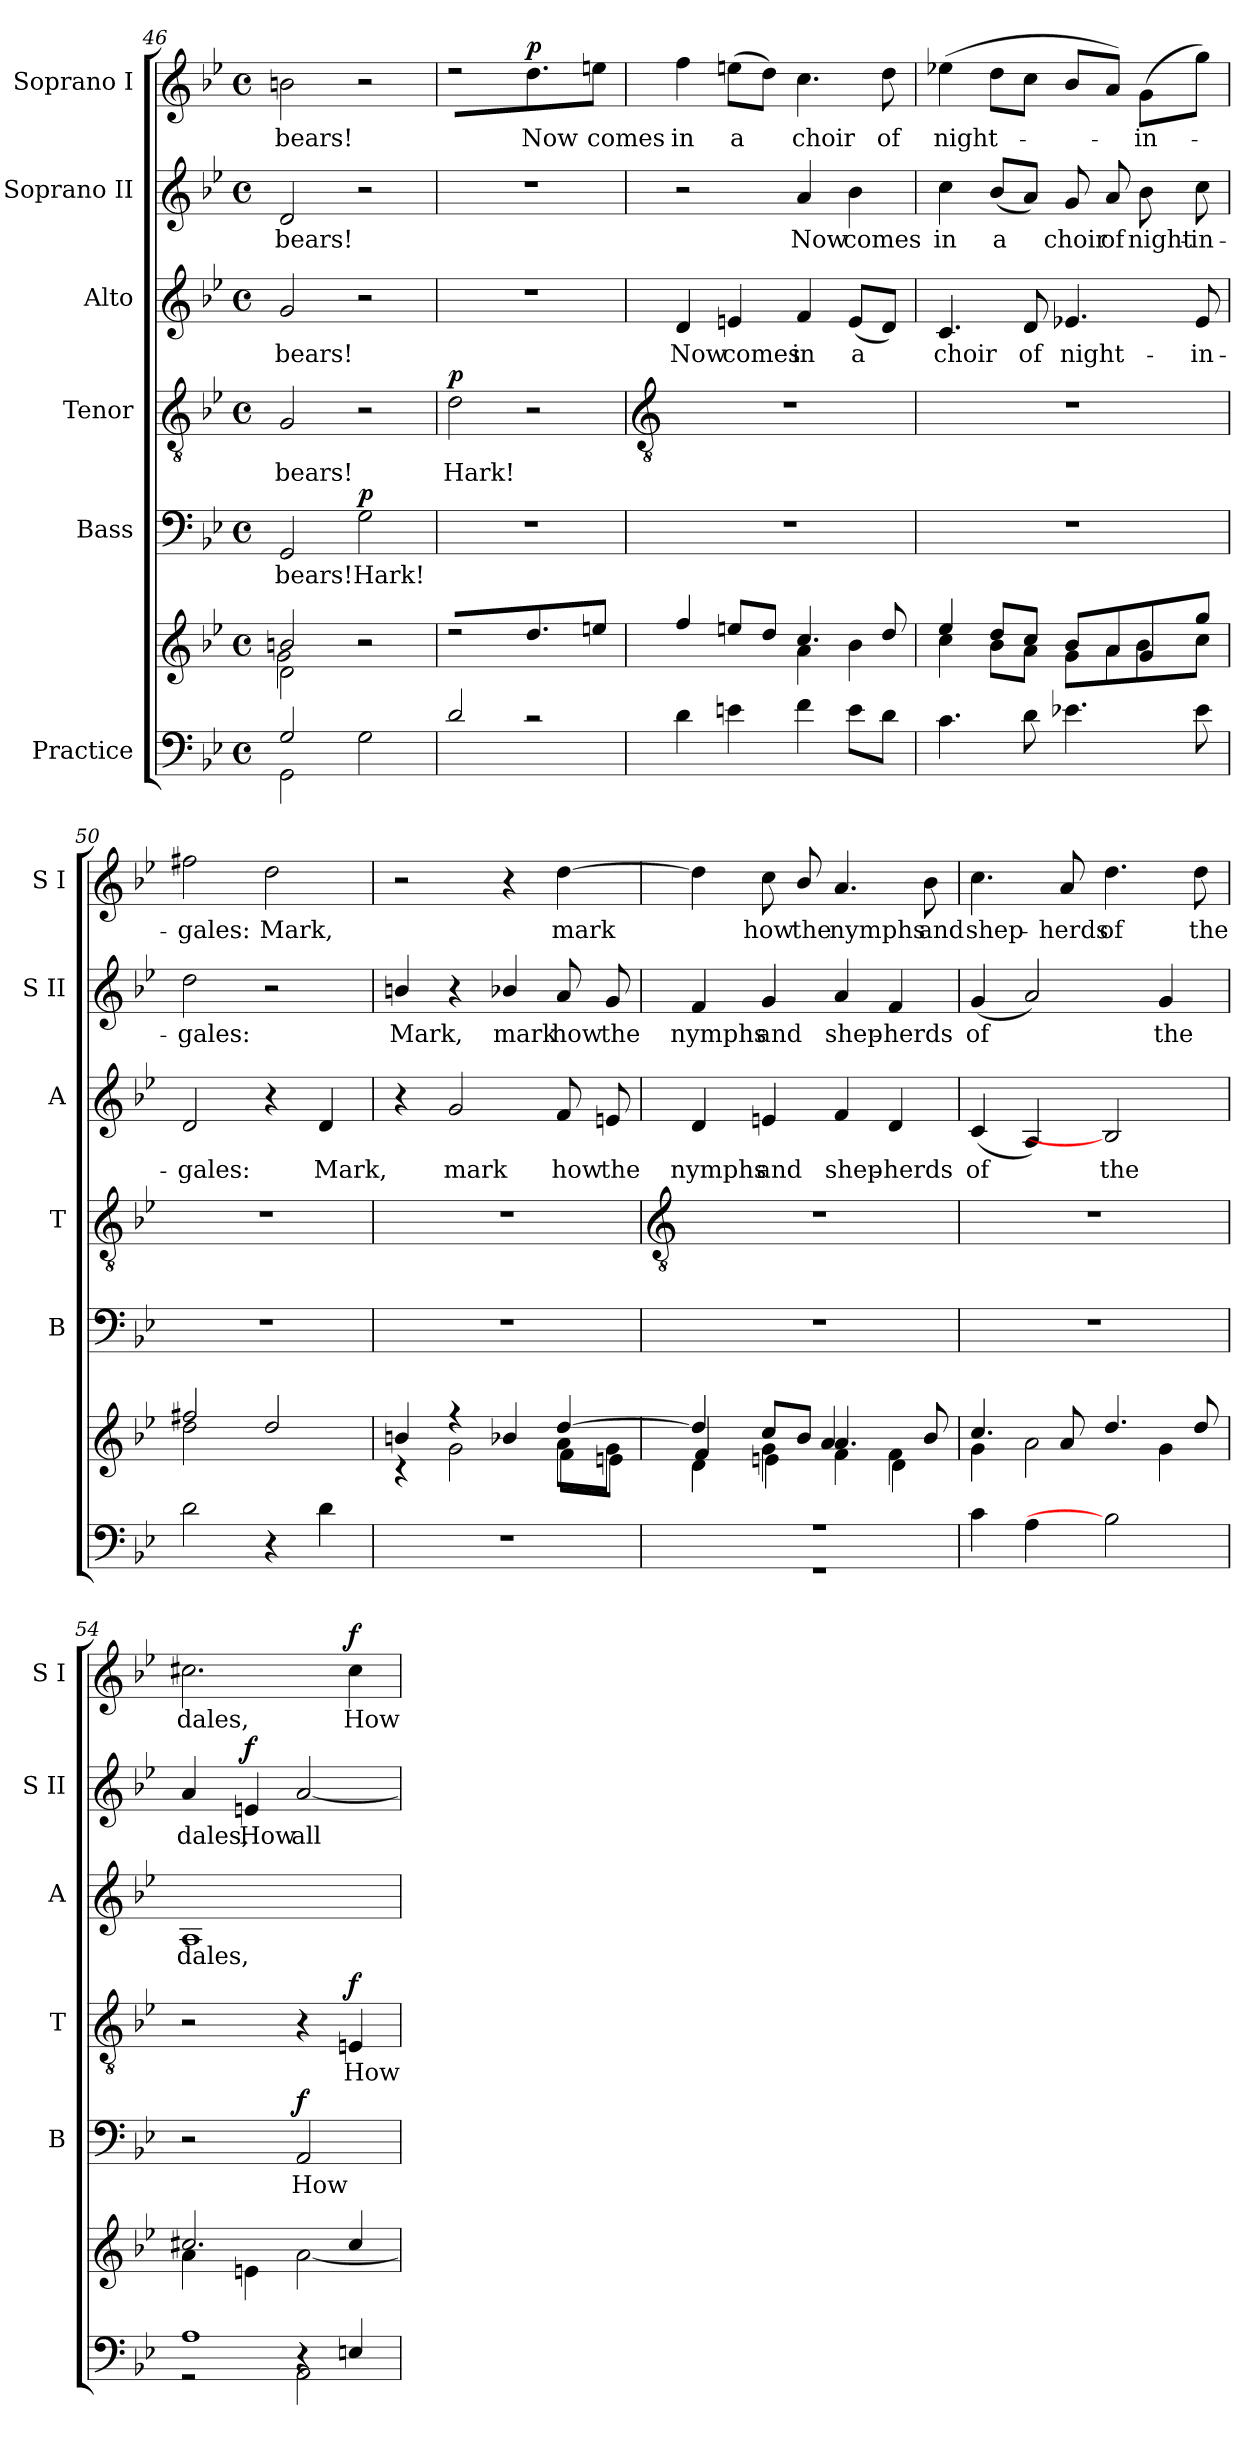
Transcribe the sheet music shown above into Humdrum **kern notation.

**kern	**kern	**kern	**text	**dynam	**kern	**text	**dynam	**kern	**text	**kern	**text	**dynam	**kern	**text	**dynam
*part6	*part6	*part5	*part5	*part5	*part4	*part4	*part4	*part3	*part3	*part2	*part2	*part2	*part1	*part1	*part1
*staff7	*staff6	*staff5	*staff5	*staff5	*staff4	*staff4	*staff4	*staff3	*staff3	*staff2	*staff2	*staff2	*staff1	*staff1	*staff1
*I"Practice	*	*I"Bass	*	*	*I"Tenor	*	*	*I"Alto	*	*I"Soprano II	*	*	*I"Soprano I	*	*
*	*	*I'B	*	*	*I'T	*	*	*I'A	*	*I'S II	*	*	*I'S I	*	*
*clefF4	*clefG2	*clefF4	*	*	*clefGv2	*	*	*clefG2	*	*clefG2	*	*	*clefG2	*	*
*k[b-e-]	*k[b-e-]	*k[b-e-]	*	*	*k[b-e-]	*	*	*k[b-e-]	*	*k[b-e-]	*	*	*k[b-e-]	*	*
*B-:	*B-:	*B-:	*	*	*B-:	*	*	*B-:	*	*B-:	*	*	*B-:	*	*
*M4/4	*M4/4	*M4/4	*	*	*M4/4	*	*	*M4/4	*	*M4/4	*	*	*M4/4	*	*
*met(c)	*met(c)	*met(c)	*	*	*met(c)	*	*	*met(c)	*	*met(c)	*	*	*met(c)	*	*
=46	=46	=46	=46	=46	=46	=46	=46	=46	=46	=46	=46	=46	=46	=46	=46
*^	*^	*	*	*	*	*	*	*	*	*	*	*	*	*	*
*	*	*	*^	*	*	*	*	*	*	*	*	*	*	*	*	*	*
!	!	!	!	!	!	!LO:LY:b	!	!	!LO:LY:b	!	!	!LO:LY:b	!	!LO:LY:b	!	!	!LO:LY:b	!
2G	2GG\	2bn/	2d	2g\	2GG	bears!	.	2G	bears!	.	2g	bears!	2d	bears!	.	2bn	bears!	.
!	!	!	!	!	!	!LO:LY:b	!LO:DY:b	!	!	!	!	!	!	!	!	!	!	!
2ryy	2G\	2r	2r	2r	2G	Hark!	p	2r	.	.	2r	.	2r	.	.	2r	.	.
=47	=47	=47	=47	=47	=47	=47	=47	=47	=47	=47	=47	=47	=47	=47	=47	=47	=47	=47
!	!	!	!	!	!	!	!	!	!LO:LY:b	!LO:DY:b	!	!	!	!	!	!	!	!
2d	1ryy	2r	1ryy	1ryy	1r	.	.	2d	Hark!	p	1r	.	1r	.	.	2r	.	.
!	!	!	!	!	!	!	!	!	!	!	!	!	!	!	!	!	!LO:LY:b	!LO:DY:b
2r	.	4.dd/	.	.	.	.	.	2r	.	.	.	.	.	.	.	4.dd	Now	p
!	!	!	!	!	!	!	!	!	!	!	!	!	!	!	!	!	!LO:LY:b	!
.	.	8een/J	.	.	.	.	.	.	.	.	.	.	.	.	.	8eenJ	comes	.
*v	*v	*	*	*	*	*	*	*	*	*	*	*	*	*	*	*	*	*
!!LO:LB:g=z
=48	=48	=48	=48	=48	=48	=48	=48	=48	=48	=48	=48	=48	=48	=48	=48	=48	=48
*	*	*	*	*	*	*	*clefGv2	*	*	*	*	*	*	*	*	*	*
!	!	!	!	!	!	!	!	!	!	!	!LO:LY:b	!	!	!	!	!LO:LY:b	!
4d	4ff/	2ryy	1ryy	1r	.	.	1r	.	.	4d	Now	2r	.	.	4ff	in	.
!	!	!	!	!	!	!	!	!	!	!	!LO:LY:b	!	!	!	!	!LO:LY:b	!
4en	8een/L	.	.	.	.	.	.	.	.	4en	comes	.	.	.	(>8eenL	a	.
.	8dd/J	.	.	.	.	.	.	.	.	.	.	.	.	.	8ddJ)	.	.
!	!	!	!	!	!	!	!	!	!	!	!LO:LY:b	!	!LO:LY:b	!	!	!LO:LY:b	!
4f	4.cc/	4a\	.	.	.	.	.	.	.	4f	in	4a	Now	.	4.cc	choir	.
!	!	!	!	!	!	!	!	!	!	!	!LO:LY:b	!	!LO:LY:b	!	!	!	!
8eL	.	4b-	.	.	.	.	.	.	.	(<8eL	a	4b-	comes	.	.	.	.
!	!	!	!	!	!	!	!	!	!	!	!	!	!	!	!	!LO:LY:b	!
8dJ	8dd/	.	.	.	.	.	.	.	.	8dJ)	.	.	.	.	8dd	of	.
=49	=49	=49	=49	=49	=49	=49	=49	=49	=49	=49	=49	=49	=49	=49	=49	=49	=49
!	!	!	!	!	!	!	!	!	!	!	!LO:LY:b	!	!LO:LY:b	!	!	!LO:LY:b	!
4.c	4ee-/	4cc	1ryy	1r	.	.	1r	.	.	4.c	choir	4cc	in	.	(>4ee-X	night-	.
!	!	!	!	!	!	!	!	!	!	!	!	!	!LO:LY:b	!	!	!	!
.	8ddL	8b-\L	.	.	.	.	.	.	.	.	.	(<8b-L	a	.	8ddL	.	.
!	!	!	!	!	!	!	!	!	!	!	!LO:LY:b	!	!	!	!	!	!
8d	8ccJ	8a\J	.	.	.	.	.	.	.	8d	of	8aJ)	.	.	8ccJ	.	.
!	!	!	!	!	!	!	!	!	!	!	!LO:LY:b	!	!LO:LY:b	!	!	!	!
4.e-X	8b-L	8g\L	.	.	.	.	.	.	.	4.e-X	night-	8g	choir	.	8b-L	.	.
!	!	!	!	!	!	!	!	!	!	!	!	!	!LO:LY:b	!	!	!	!
.	8a	8a\	.	.	.	.	.	.	.	.	.	8a	of	.	8aJ)	.	.
!	!	!	!	!	!	!	!	!	!	!	!	!	!LO:LY:b	!	!	!LO:LY:b	!
.	8g	8b-	.	.	.	.	.	.	.	.	.	8b-	night-	.	(8gL	in-	.
!	!	!	!	!	!	!	!	!	!	!	!LO:LY:b	!	!LO:LY:b	!	!	!	!
8e-	8ggJ	8ccJ	.	.	.	.	.	.	.	8e-	-in-	8cc	-in-	.	8ggJ)	.	.
=50	=50	=50	=50	=50	=50	=50	=50	=50	=50	=50	=50	=50	=50	=50	=50	=50	=50
!	!	!	!	!	!	!	!	!	!	!	!LO:LY:b	!	!LO:LY:b	!	!	!LO:LY:b	!
2d	2ff#X/	2dd	1ryy	1r	.	.	1r	.	.	2d	-gales:	2dd	-gales:	.	2ff#X	gales:	.
!	!	!	!	!	!	!	!	!	!	!	!	!	!	!	!	!LO:LY:b	!
4r	2dd/	2ryy	.	.	.	.	.	.	.	4r	.	2r	.	.	2dd	Mark,	.
!	!	!	!	!	!	!	!	!	!	!	!LO:LY:b	!	!	!	!	!	!
4d	.	.	.	.	.	.	.	.	.	4d	Mark,	.	.	.	.	.	.
=51	=51	=51	=51	=51	=51	=51	=51	=51	=51	=51	=51	=51	=51	=51	=51	=51	=51
!	!	!	!	!	!	!	!	!	!	!	!	!	!LO:LY:b	!	!	!	!
1r	2ryy	4bn/	4r	1r	.	.	1r	.	.	4r	.	4bn/	Mark,	.	2r	.	.
!	!	!	!	!	!	!	!	!	!	!	!LO:LY:b	!	!	!	!	!	!
.	.	4r	2g\	.	.	.	.	.	.	2g	mark	4r	.	.	.	.	.
!	!	!	!	!	!	!	!	!	!	!	!	!	!LO:LY:b	!	!	!	!
.	4ryy	4b-X/	.	.	.	.	.	.	.	.	.	4b-X/	mark	.	4r	.	.
!	!	!	!	!	!	!	!	!	!	!	!LO:LY:b	!	!LO:LY:b	!	!	!LO:LY:b	!
.	[4dd/	8a\L	8f\L	.	.	.	.	.	.	8f	how	8a	how	.	[4dd	mark	.
!	!	!	!	!	!	!	!	!	!	!	!LO:LY:b	!	!LO:LY:b	!	!	!	!
.	.	8g\J	8en\J	.	.	.	.	.	.	8en	the	8g	the	.	.	.	.
!!LO:LB:g=z
=52	=52	=52	=52	=52	=52	=52	=52	=52	=52	=52	=52	=52	=52	=52	=52	=52	=52
*	*	*	*	*	*	*	*clefGv2	*	*	*	*	*	*	*	*	*	*
*^	*	*	*	*	*	*	*	*	*	*	*	*	*	*	*	*	*
!	!	!	!	!	!	!	!	!	!	!	!	!LO:LY:b	!	!LO:LY:b	!	!	!	!
1r	1r	4dd/]	4f/	4d\	1r	.	.	1r	.	.	4d	nymphs	4f	nymphs	.	4dd]	.	.
!	!	!	!	!	!	!	!	!	!	!	!	!LO:LY:b	!	!LO:LY:b	!	!	!LO:LY:b	!
.	.	8cc/L	4g\	4en\	.	.	.	.	.	.	4en	and	4g	and	.	8cc	how	.
!	!	!	!	!	!	!	!	!	!	!	!	!	!	!	!	!	!LO:LY:b	!
.	.	8b-/J	.	.	.	.	.	.	.	.	.	.	.	.	.	8b-/	the	.
!	!	!	!	!	!	!	!	!	!	!	!	!LO:LY:b	!	!LO:LY:b	!	!	!LO:LY:b	!
.	.	4.a/	4a/	4f\	.	.	.	.	.	.	4f	shep-	4a	shep-	.	4.a	nymphs	.
!	!	!	!	!	!	!	!	!	!	!	!	!LO:LY:b	!	!LO:LY:b	!	!	!	!
.	.	.	4f\	4d\	.	.	.	.	.	.	4d	-herds	4f	-herds	.	.	.	.
!	!	!	!	!	!	!	!	!	!	!	!	!	!	!	!	!	!LO:LY:b	!
.	.	8b-/	.	.	.	.	.	.	.	.	.	.	.	.	.	8b-	and	.
*	*	*	*v	*v	*	*	*	*	*	*	*	*	*	*	*	*	*	*
=53	=53	=53	=53	=53	=53	=53	=53	=53	=53	=53	=53	=53	=53	=53	=53	=53	=53
*	*^	*	*	*	*	*	*	*	*	*	*	*	*	*	*	*	*
!	!	!	!	!	!	!	!	!	!	!	!	!LO:LY:b	!	!LO:LY:b	!	!	!LO:LY:b	!
4c\	1ryy	1ryy	4.cc/	4g\	1r	.	.	1r	.	.	(<4c	of	(<4g	of	.	4.cc	shep-	.
4A\	.	.	.	2a\	.	.	.	.	.	.	4A)	.	2a)	.	.	.	.	.
!	!	!	!	!	!	!	!	!	!	!	!	!	!	!	!	!	!LO:LY:b	!
.	.	.	8a/	.	.	.	.	.	.	.	.	.	.	.	.	8a	-herds	.
!	!	!	!	!	!	!	!	!	!	!	!	!LO:LY:b	!	!	!	!	!LO:LY:b	!
2B-\]	.	.	4.dd/	.	.	.	.	.	.	.	2B-]	the	.	.	.	4.dd	of	.
!	!	!	!	!	!	!	!	!	!	!	!	!	!	!LO:LY:b	!	!	!	!
.	.	.	.	4g\	.	.	.	.	.	.	.	.	4g	the	.	.	.	.
!	!	!	!	!	!	!	!	!	!	!	!	!	!	!	!	!	!LO:LY:b	!
.	.	.	8dd/	.	.	.	.	.	.	.	.	.	.	.	.	8dd	the	.
=54	=54	=54	=54	=54	=54	=54	=54	=54	=54	=54	=54	=54	=54	=54	=54	=54	=54	=54
!	!	!	!	!	!	!	!	!	!	!	!	!LO:LY:b	!	!LO:LY:b	!	!	!LO:LY:b	!
1A\	2ryy	2r	2.cc#X/	4a\	2r	.	.	2r	.	.	1A	dales,	4a	dales,	.	2.cc#X	dales,	.
!	!	!	!	!	!	!	!	!	!	!	!	!	!	!LO:LY:b	!LO:DY:b	!	!	!
.	.	.	.	4en\	.	.	.	.	.	.	.	.	4en	How	f	.	.	.
!	!	!	!	!	!	!LO:LY:b	!LO:DY:b	!	!	!	!	!	!	!LO:LY:b	!	!	!	!
.	4r	2AA\	.	[2a\	2AA	How	f	4r	.	.	.	.	[2a	all	.	.	.	.
!	!	!	!	!	!	!	!	!	!LO:LY:b	!LO:DY:b	!	!	!	!	!	!	!LO:LY:b	!LO:DY:b
.	4En/	.	4cc#/	.	.	.	.	4En	How	f	.	.	.	.	.	4cc#	How	f
*v	*v	*v	*	*	*	*	*	*	*	*	*	*	*	*	*	*	*	*
*	*v	*v	*	*	*	*	*	*	*	*	*	*	*	*	*	*
=	=	=	=	=	=	=	=	=	=	=	=	=	=	=	=
*-	*-	*-	*-	*-	*-	*-	*-	*-	*-	*-	*-	*-	*-	*-	*-
